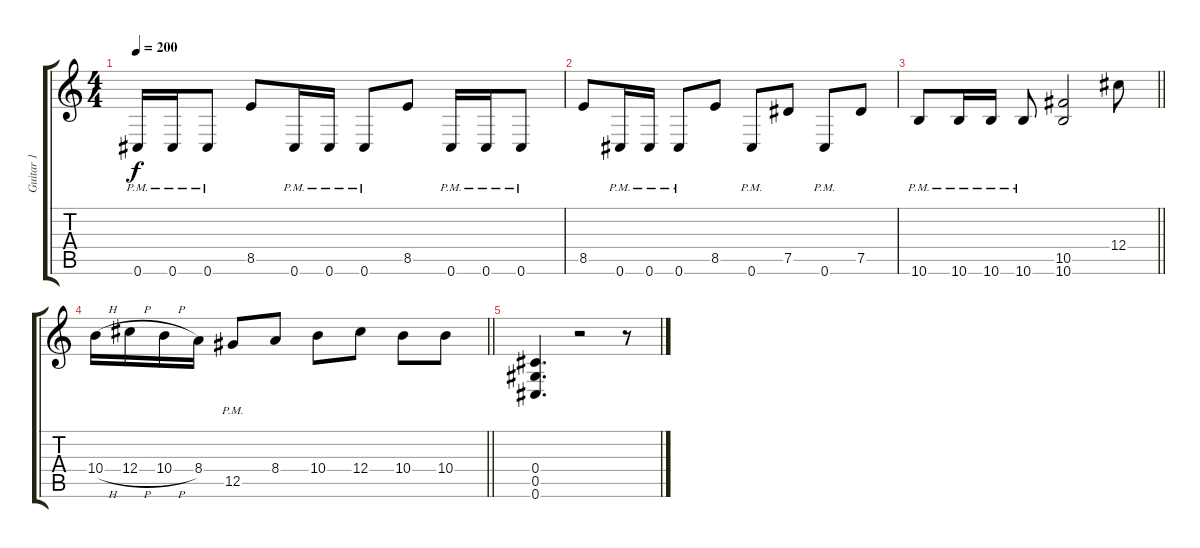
\track ("Guitar 1" "Guitar 1") {instrument distortionguitar}
\staff {score tabs}
\tuning (Eb4 Bb3 Gb3 Db3 Ab2 Db2) {hide}
\ts (4 4)
\tempo 200
\clef g2
\ks c
0.6{pm}.16{dy f} 0.6{pm}.16 0.6{pm}.8 8.5.8 0.6{pm}.16 0.6{pm}.16 0.6{pm}.8 8.5.8 0.6{pm}.16 0.6{pm}.16 0.6{pm}.8 |
8.5.8 0.6{pm}.16 0.6{pm}.16 0.6{pm}.8 8.5.8 0.6{pm}.8 7.5.8 0.6{pm}.8 7.5.8 |
\barLineRight lightlight
10.6{pm}.8 10.6{pm}.16 10.6{pm}.16 10.6{pm}.8 (10.5 10.6).2 12.4.8 |
\barLineRight lightlight
10.4{h}.16 12.4{h}.16 10.4{h}.16 8.4.16 12.5{pm}.8 8.4.8 10.4.8 12.4.8 10.4.8 10.4.8 |
(0.4 0.5 0.6).4{d} r.2 r.8
